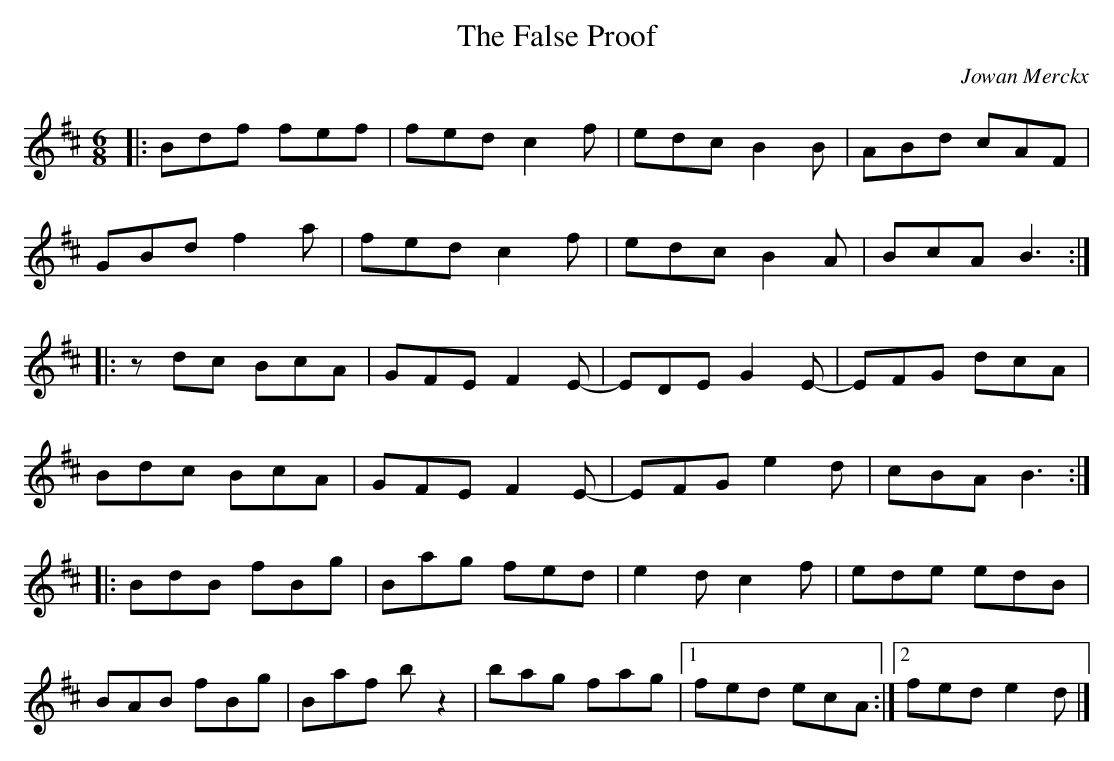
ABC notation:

X:1
T:The False Proof
C:Jowan Merckx
M:6/8
L:1/8
K:Bmin
|: Bdf fef | fed c2f | edc B2B | ABd cAF |
GBd f2a | fed c2f | edc B2A | BcA B3 ::
zdc BcA | GFE F2E- | EDE G2E- |EFG dcA |
Bdc BcA | GFE F2E- | EFG e2d | cBA B3 :|
|:BdB fBg | Bag fed | e2d c2f | ede edB |
BAB fBg | Baf bz2 | bag fag |1 fed ecA :|2 fed e2d |]
